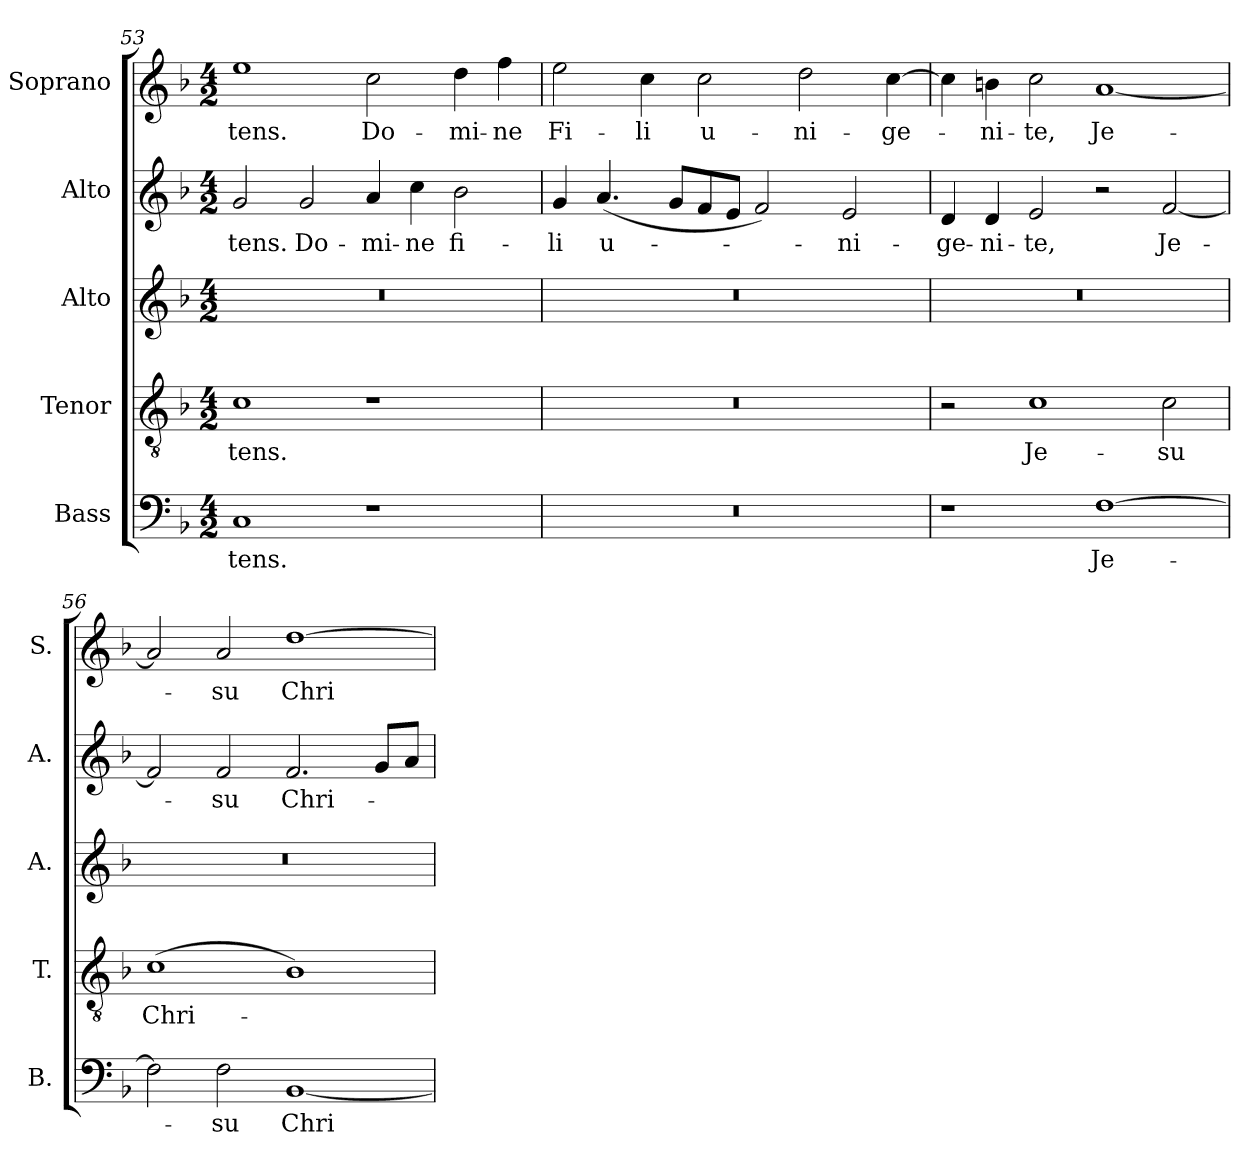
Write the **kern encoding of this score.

**kern	**text	**kern	**text	**kern	**kern	**text	**kern	**text
*part5	*part5	*part4	*part4	*part3	*part2	*part2	*part1	*part1
*staff5	*staff5	*staff4	*staff4	*staff3	*staff2	*staff2	*staff1	*staff1
*I"Bass	*	*I"Tenor	*	*I"Alto	*I"Alto	*	*I"Soprano	*
*I'B.	*	*I'T.	*	*I'A.	*I'A.	*	*I'S.	*
*clefF4	*	*clefGv2	*	*clefG2	*clefG2	*	*clefG2	*
*	*	*ITrd7c12	*	*	*	*	*	*
*k[b-]	*	*k[b-]	*	*k[b-]	*k[b-]	*	*k[b-]	*
*F:	*	*F:	*	*F:	*F:	*	*F:	*
*M4/2	*	*M4/2	*	*M4/2	*M4/2	*	*M4/2	*
=53	=53	=53	=53	=53	=53	=53	=53	=53
!	!LO:LY:b:color=#000000	!	!	!	!	!	!	!
!	!	!	!LO:LY:b:color=#000000	!LO:N:vis=1	!	!	!	!
!	!	!	!	!	!	!LO:LY:b:color=#000000	!	!
!	!	!	!	!	!	!	!	!LO:LY:b:color=#000000
1Ci	-tens.	1Ci	-tens.	0r	2gi/	-tens.	1eei	-tens.
!	!	!	!	!	!	!LO:LY:b:color=#000000	!	!
.	.	.	.	.	2gi/	Do-	.	.
!	!	!	!	!	!	!LO:LY:b:color=#000000	!	!
!	!	!	!	!	!	!	!	!LO:LY:b:color=#000000
1r	.	1r	.	.	4ai/	-mi-	2cci\	Do-
!	!	!	!	!	!	!LO:LY:b:color=#000000	!	!
.	.	.	.	.	4cci\	-ne	.	.
!	!	!	!	!	!	!LO:LY:b:color=#000000	!	!
!	!	!	!	!	!	!	!	!LO:LY:b:color=#000000
.	.	.	.	.	2b-i\	fi-	4ddi\	-mi-
!	!	!	!	!	!	!	!	!LO:LY:b:color=#000000
.	.	.	.	.	.	.	4ffi\	-ne
=54	=54	=54	=54	=54	=54	=54	=54	=54
!LO:N:vis=1	!	!LO:N:vis=1	!	!LO:N:vis=1	!	!	!	!
!	!	!	!	!	!	!LO:LY:b:color=#000000	!	!
!	!	!	!	!	!	!	!	!LO:LY:b:color=#000000
0r	.	0r	.	0r	4gi/	-li	2eei\	Fi-
!	!	!	!	!	!	!LO:LY:b:color=#000000	!	!
.	.	.	.	.	(4.ai/	u-	.	.
!	!	!	!	!	!	!	!	!LO:LY:b:color=#000000
.	.	.	.	.	.	.	4cci\	-li
.	.	.	.	.	8gi/L	.	.	.
!	!	!	!	!	!	!	!	!LO:LY:b:color=#000000
.	.	.	.	.	8fi/	.	2cci\	u-
.	.	.	.	.	8ei/J	.	.	.
.	.	.	.	.	2fi/)	.	.	.
!	!	!	!	!	!	!	!	!LO:LY:b:color=#000000
.	.	.	.	.	.	.	2ddi\	-ni-
!	!	!	!	!	!	!LO:LY:b:color=#000000	!	!
.	.	.	.	.	2ei/	-ni-	.	.
!	!	!	!	!	!	!	!	!LO:LY:b:color=#000000
.	.	.	.	.	.	.	[4cci\	-ge-
=55	=55	=55	=55	=55	=55	=55	=55	=55
!	!	!	!	!LO:N:vis=1	!	!	!	!
!	!	!	!	!	!	!LO:LY:b:color=#000000	!	!
1r	.	2r	.	0r	4di/	-ge-	4cci\]	.
!	!	!	!	!	!	!LO:LY:b:color=#000000	!	!
!	!	!	!	!	!	!	!	!LO:LY:b:color=#000000
.	.	.	.	.	4di/	-ni-	4bni\	-ni-
!	!	!	!LO:LY:b:color=#000000	!	!	!	!	!
!	!	!	!	!	!	!LO:LY:b:color=#000000	!	!
!	!	!	!	!	!	!	!	!LO:LY:b:color=#000000
.	.	1Ci	Je-	.	2ei/	-te,	2cci\	-te,
!	!LO:LY:b:color=#000000	!	!	!	!	!	!	!
!	!	!	!	!	!	!	!	!LO:LY:b:color=#000000
[1Fi	Je-	.	.	.	2r	.	[1ai	Je-
!	!	!	!LO:LY:b:color=#000000	!	!	!	!	!
!	!	!	!	!	!	!LO:LY:b:color=#000000	!	!
.	.	2Ci\	-su	.	[2fi/	Je-	.	.
=56	=56	=56	=56	=56	=56	=56	=56	=56
!	!	!	!LO:LY:b:color=#000000	!LO:N:vis=1	!	!	!	!
2Fi\]	.	(1Ci	Chri-	0r	2fi/]	.	2ai/]	.
!	!LO:LY:b:color=#000000	!	!	!	!	!	!	!
!	!	!	!	!	!	!LO:LY:b:color=#000000	!	!
!	!	!	!	!	!	!	!	!LO:LY:b:color=#000000
2Fi\	-su	.	.	.	2fi/	-su	2ai/	-su
!	!LO:LY:b:color=#000000	!	!	!	!	!	!	!
!	!	!	!	!	!	!LO:LY:b:color=#000000	!	!
!	!	!	!	!	!	!	!	!LO:LY:b:color=#000000
[1BB-i	Chri-	1BB-i)	.	.	2.fi/	Chri-	[1ddi	Chri-
.	.	.	.	.	8gi/L	.	.	.
.	.	.	.	.	8ai/J	.	.	.
=	=	=	=	=	=	=	=	=
*-	*-	*-	*-	*-	*-	*-	*-	*-
